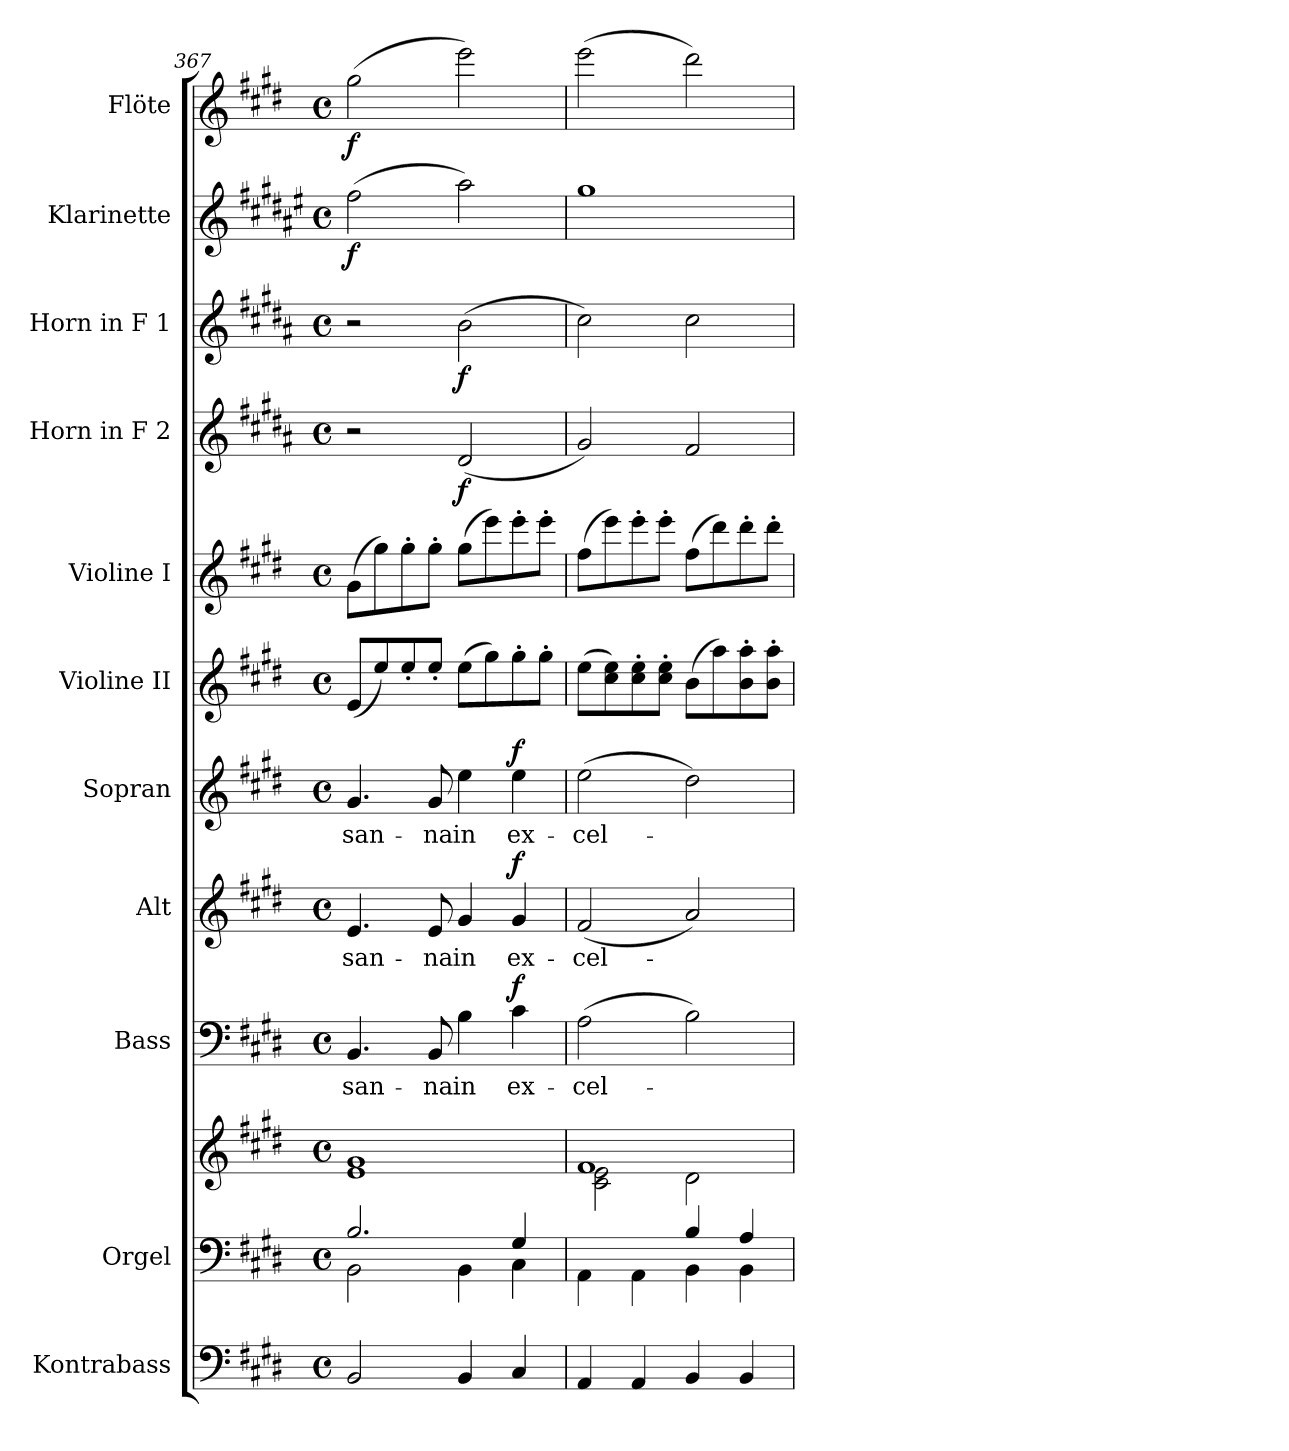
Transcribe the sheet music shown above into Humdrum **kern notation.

**kern	**kern	**kern	**kern	**text	**dynam	**kern	**text	**dynam	**kern	**text	**dynam	**kern	**kern	**kern	**dynam	**kern	**dynam	**kern	**dynam	**kern	**dynam
*part11	*part10	*part10	*part9	*part9	*part9	*part8	*part8	*part8	*part7	*part7	*part7	*part6	*part5	*part4	*part4	*part3	*part3	*part2	*part2	*part1	*part1
*staff12	*staff11	*staff10	*staff9	*staff9	*staff9	*staff8	*staff8	*staff8	*staff7	*staff7	*staff7	*staff6	*staff5	*staff4	*staff4	*staff3	*staff3	*staff2	*staff2	*staff1	*staff1
*I"Kontrabass	*I"Orgel	*	*I"Bass	*	*	*I"Alt	*	*	*I"Sopran	*	*	*I"Violine II	*I"Violine I	*I"Horn in F 2	*	*I"Horn in F 1	*	*I"Klarinette	*	*I"Flöte	*
*I'Kb.	*I'Org.	*	*I'B.	*	*	*I'A.	*	*	*I'S.	*	*	*I'Vl. II	*I'Vl. I	*	*	*	*	*I'Kl.	*	*I'Fl.	*
!!LO:PB:g=z
*clefF4	*clefF4	*clefG2	*clefF4	*	*	*clefG2	*	*	*clefG2	*	*	*clefG2	*clefG2	*clefG2	*	*clefG2	*	*clefG2	*	*clefG2	*
*ITrd7c12	*	*	*	*	*	*	*	*	*	*	*	*	*	*ITrd4c7	*	*ITrd4c7	*	*ITrd1c2	*	*	*
*k[f#c#g#d#]	*k[f#c#g#d#]	*k[f#c#g#d#]	*k[f#c#g#d#]	*	*	*k[f#c#g#d#]	*	*	*k[f#c#g#d#]	*	*	*k[f#c#g#d#]	*k[f#c#g#d#]	*k[f#c#g#d#]	*	*k[f#c#g#d#]	*	*k[f#c#g#d#]	*	*k[f#c#g#d#]	*
*E:	*E:	*E:	*E:	*	*	*E:	*	*	*E:	*	*	*E:	*E:	*E:	*	*E:	*	*E:	*	*E:	*
*M4/4	*M4/4	*M4/4	*M4/4	*	*	*M4/4	*	*	*M4/4	*	*	*M4/4	*M4/4	*M4/4	*	*M4/4	*	*M4/4	*	*M4/4	*
*met(c)	*met(c)	*met(c)	*met(c)	*	*	*met(c)	*	*	*met(c)	*	*	*met(c)	*met(c)	*met(c)	*	*met(c)	*	*met(c)	*	*met(c)	*
=367	=367	=367	=367	=367	=367	=367	=367	=367	=367	=367	=367	=367	=367	=367	=367	=367	=367	=367	=367	=367	=367
*	*^	*^	*	*	*	*	*	*	*	*	*	*	*	*	*	*	*	*	*	*	*
!	!	!	!	!	!	!LO:LY:b	!	!	!LO:LY:b	!	!	!LO:LY:b	!	!	!	!	!	!	!	!	!LO:DY:b	!	!LO:DY:b
2BBB/	2.B/	2BB\	1g#	1e	4.BB/	-san-	.	4.e/	-san-	.	4.g#/	-san-	.	(<8e/L	(>8g#\L	2r	.	2r	.	(>2ee\	f	(>2gg#\	f
.	.	.	.	.	.	.	.	.	.	.	.	.	.	8ee/)	8gg#\)	.	.	.	.	.	.	.	.
.	.	.	.	.	.	.	.	.	.	.	.	.	.	8ee'</	8gg#'>\	.	.	.	.	.	.	.	.
!	!	!	!	!	!	!LO:LY:b	!	!	!LO:LY:b	!	!	!LO:LY:b	!	!	!	!	!	!	!	!	!	!	!
.	.	.	.	.	8BB/	-na	.	8e/	-na	.	8g#/	-na	.	8ee'</J	8gg#'>\J	.	.	.	.	.	.	.	.
!	!	!	!	!	!	!LO:LY:b	!	!	!LO:LY:b	!	!	!LO:LY:b	!	!	!	!	!LO:DY:b	!	!LO:DY:b	!	!	!	!
4BBB/	.	4BB\	.	.	4B\	in	.	4g#/	in	.	4ee\	in	.	(>8ee\L	(>8gg#\L	(<2G#/	f	(>2e\	f	2gg#\)	.	2eee\)	.
.	.	.	.	.	.	.	.	.	.	.	.	.	.	8gg#\)	8eee\)	.	.	.	.	.	.	.	.
!	!	!	!	!	!	!LO:LY:b	!LO:DY:a	!	!LO:LY:b	!LO:DY:a	!	!LO:LY:b	!LO:DY:a	!	!	!	!	!	!	!	!	!	!
4CC#/	4G#/	4C#\	.	.	4c#\	ex-	f	4g#/	ex-	f	4ee\	ex-	f	8gg#'>\	8eee'>\	.	.	.	.	.	.	.	.
.	.	.	.	.	.	.	.	.	.	.	.	.	.	8gg#'>\J	8eee'>\J	.	.	.	.	.	.	.	.
=368	=368	=368	=368	=368	=368	=368	=368	=368	=368	=368	=368	=368	=368	=368	=368	=368	=368	=368	=368	=368	=368	=368	=368
!	!	!	!	!	!	!LO:LY:b	!	!	!LO:LY:b	!	!	!LO:LY:b	!	!	!	!	!	!	!	!	!	!	!
4AAA/	2ryy	4AA\	1f#	2c#\ 2e\	(>2A\	-cel-	.	(<2f#/	-cel-	.	(>2ee\	-cel-	.	(>8ee\L	(>8ff#\L	2c#/)	.	2f#\)	.	1ff#	.	(>2eee\	.
.	.	.	.	.	.	.	.	.	.	.	.	.	.	8cc#\ 8ee\)	8eee\)	.	.	.	.	.	.	.	.
4AAA/	.	4AA\	.	.	.	.	.	.	.	.	.	.	.	8cc#\'> 8ee\'>	8eee'>\	.	.	.	.	.	.	.	.
.	.	.	.	.	.	.	.	.	.	.	.	.	.	8cc#\'> 8ee\'>J	8eee'>\J	.	.	.	.	.	.	.	.
4BBB/	4B/	4BB\	.	2d#\	2B\)	.	.	2a/)	.	.	2dd#\)	.	.	(>8b\L	(>8ff#\L	2B/	.	2f#\	.	.	.	2ddd#\)	.
.	.	.	.	.	.	.	.	.	.	.	.	.	.	8aa\)	8ddd#\)	.	.	.	.	.	.	.	.
4BBB/	4A/	4BB\	.	.	.	.	.	.	.	.	.	.	.	8b\'> 8aa\'>	8ddd#'>\	.	.	.	.	.	.	.	.
.	.	.	.	.	.	.	.	.	.	.	.	.	.	8b\'> 8aa\'>J	8ddd#'>\J	.	.	.	.	.	.	.	.
*	*v	*v	*	*	*	*	*	*	*	*	*	*	*	*	*	*	*	*	*	*	*	*	*
*	*	*v	*v	*	*	*	*	*	*	*	*	*	*	*	*	*	*	*	*	*	*	*
=	=	=	=	=	=	=	=	=	=	=	=	=	=	=	=	=	=	=	=	=	=
*-	*-	*-	*-	*-	*-	*-	*-	*-	*-	*-	*-	*-	*-	*-	*-	*-	*-	*-	*-	*-	*-
